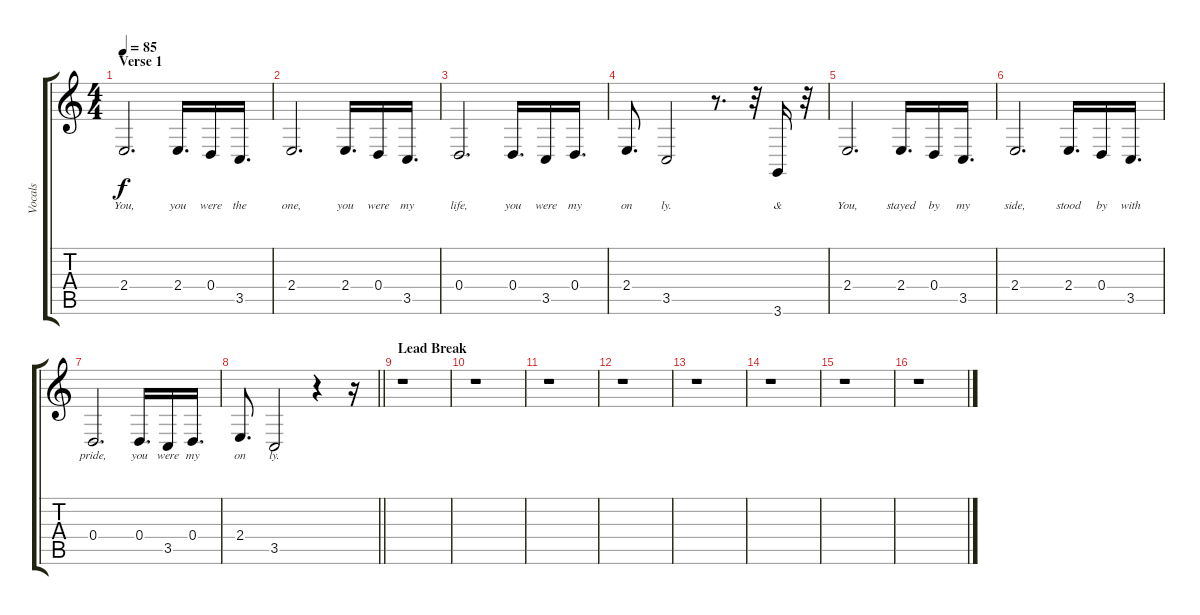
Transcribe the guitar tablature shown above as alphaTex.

\track ("Vocals" "Vocals") {instrument lead2sawtooth}
\staff {score tabs}
\tuning (E4 B3 G3 D3 A2 E2) {hide}
\ts (4 4)
\section ("" "Verse 1")
\tempo 85
\clef g2
\ks c
2.4.2{d lyrics (0 "You,") lyrics (1 "") lyrics (2 "") lyrics (3 "") lyrics (4 "") dy f} 2.4.16{d lyrics (0 "you") lyrics (1 "") lyrics (2 "") lyrics (3 "") lyrics (4 "")} 0.4.16{lyrics (0 "were") lyrics (1 "") lyrics (2 "") lyrics (3 "") lyrics (4 "")} 3.5.16{d lyrics (0 "the") lyrics (1 "") lyrics (2 "") lyrics (3 "") lyrics (4 "")} |
2.4.2{d lyrics (0 "one,") lyrics (1 "") lyrics (2 "") lyrics (3 "") lyrics (4 "")} 2.4.16{d lyrics (0 "you") lyrics (1 "") lyrics (2 "") lyrics (3 "") lyrics (4 "")} 0.4.16{lyrics (0 "were") lyrics (1 "") lyrics (2 "") lyrics (3 "") lyrics (4 "")} 3.5.16{d lyrics (0 "my") lyrics (1 "") lyrics (2 "") lyrics (3 "") lyrics (4 "")} |
0.4.2{d lyrics (0 "life,") lyrics (1 "") lyrics (2 "") lyrics (3 "") lyrics (4 "")} 0.4.16{d lyrics (0 "you") lyrics (1 "") lyrics (2 "") lyrics (3 "") lyrics (4 "")} 3.5.16{lyrics (0 "were") lyrics (1 "") lyrics (2 "") lyrics (3 "") lyrics (4 "")} 0.4.16{d lyrics (0 "my") lyrics (1 "") lyrics (2 "") lyrics (3 "") lyrics (4 "")} |
2.4.8{d lyrics (0 "on") lyrics (1 "") lyrics (2 "") lyrics (3 "") lyrics (4 "")} 3.5.2{lyrics (0 "ly.") lyrics (1 "") lyrics (2 "") lyrics (3 "") lyrics (4 "")} r.8{d} r.32 3.6.16{lyrics (0 "&") lyrics (1 "") lyrics (2 "") lyrics (3 "") lyrics (4 "")} r.32 |
2.4.2{d lyrics (0 "You,") lyrics (1 "") lyrics (2 "") lyrics (3 "") lyrics (4 "")} 2.4.16{d lyrics (0 "stayed") lyrics (1 "") lyrics (2 "") lyrics (3 "") lyrics (4 "")} 0.4.16{lyrics (0 "by") lyrics (1 "") lyrics (2 "") lyrics (3 "") lyrics (4 "")} 3.5.16{d lyrics (0 "my") lyrics (1 "") lyrics (2 "") lyrics (3 "") lyrics (4 "")} |
2.4.2{d lyrics (0 "side,") lyrics (1 "") lyrics (2 "") lyrics (3 "") lyrics (4 "")} 2.4.16{d lyrics (0 "stood") lyrics (1 "") lyrics (2 "") lyrics (3 "") lyrics (4 "")} 0.4.16{lyrics (0 "by") lyrics (1 "") lyrics (2 "") lyrics (3 "") lyrics (4 "")} 3.5.16{d lyrics (0 "with") lyrics (1 "") lyrics (2 "") lyrics (3 "") lyrics (4 "")} |
0.4.2{d lyrics (0 "pride,") lyrics (1 "") lyrics (2 "") lyrics (3 "") lyrics (4 "")} 0.4.16{d lyrics (0 "you") lyrics (1 "") lyrics (2 "") lyrics (3 "") lyrics (4 "")} 3.5.16{lyrics (0 "were") lyrics (1 "") lyrics (2 "") lyrics (3 "") lyrics (4 "")} 0.4.16{d lyrics (0 "my") lyrics (1 "") lyrics (2 "") lyrics (3 "") lyrics (4 "")} |
\barLineRight lightlight
2.4.8{d lyrics (0 "on") lyrics (1 "") lyrics (2 "") lyrics (3 "") lyrics (4 "")} 3.5.2{lyrics (0 "ly.") lyrics (1 "") lyrics (2 "") lyrics (3 "") lyrics (4 "")} r.4 r.16 |
\section ("" "Lead Break")
r.1 |
r.1 |
r.1 |
r.1 |
r.1 |
r.1 |
r.1 |
r.1
